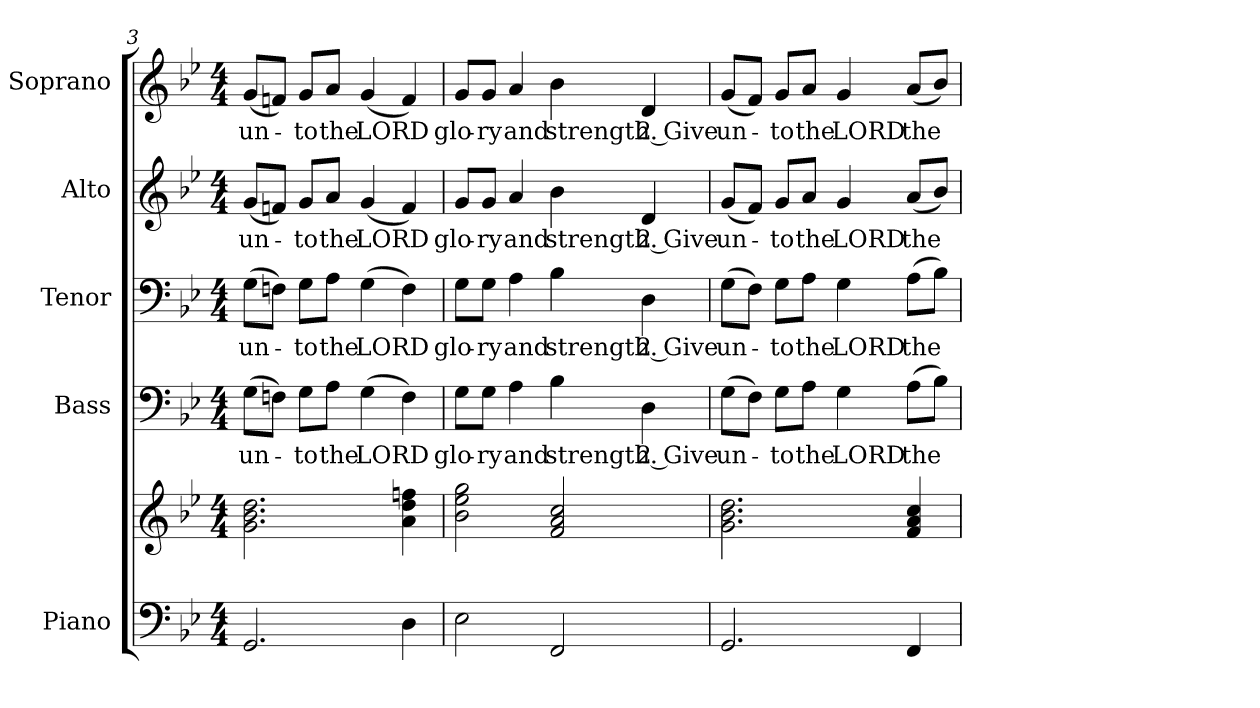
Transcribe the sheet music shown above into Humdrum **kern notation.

**kern	**kern	**kern	**text	**kern	**text	**kern	**text	**kern	**text
*part5	*part5	*part4	*part4	*part3	*part3	*part2	*part2	*part1	*part1
*staff6	*staff5	*staff4	*staff4	*staff3	*staff3	*staff2	*staff2	*staff1	*staff1
*I"Piano	*	*I"Bass	*	*I"Tenor	*	*I"Alto	*	*I"Soprano	*
*I'Pno.	*	*I'B.	*	*I'T.	*	*I'A.	*	*I'S.	*
!!LO:PB:g=z
*clefF4	*clefG2	*clefF4	*	*clefF4	*	*clefG2	*	*clefG2	*
*k[b-e-]	*k[b-e-]	*k[b-e-]	*	*k[b-e-]	*	*k[b-e-]	*	*k[b-e-]	*
*B-:	*B-:	*B-:	*	*B-:	*	*B-:	*	*B-:	*
*M4/4	*M4/4	*M4/4	*	*M4/4	*	*M4/4	*	*M4/4	*
=3	=3	=3	=3	=3	=3	=3	=3	=3	=3
!	!	!	!LO:LY:b:color=#000000	!	!	!	!	!	!
!	!	!	!	!	!LO:LY:b:color=#000000	!	!	!	!
!	!	!	!	!	!	!	!LO:LY:b:color=#000000	!	!
!	!	!	!	!	!	!	!	!	!LO:LY:b:color=#000000
2.GGi/	2.gi\ 2.b-i 2.ddi	(8Gi\L	un-	(8Gi\L	un-	(8gi/L	un-	(8gi/L	un-
.	.	8Fni\J)	.	8Fni\J)	.	8fni/J)	.	8fni/J)	.
!	!	!	!LO:LY:b:color=#000000	!	!	!	!	!	!
!	!	!	!	!	!LO:LY:b:color=#000000	!	!	!	!
!	!	!	!	!	!	!	!LO:LY:b:color=#000000	!	!
!	!	!	!	!	!	!	!	!	!LO:LY:b:color=#000000
.	.	8Gi\L	-to	8Gi\L	-to	8gi/L	-to	8gi/L	-to
!	!	!	!LO:LY:b:color=#000000	!	!	!	!	!	!
!	!	!	!	!	!LO:LY:b:color=#000000	!	!	!	!
!	!	!	!	!	!	!	!LO:LY:b:color=#000000	!	!
!	!	!	!	!	!	!	!	!	!LO:LY:b:color=#000000
.	.	8Ai\J	the	8Ai\J	the	8ai/J	the	8ai/J	the
!	!	!	!LO:LY:b:color=#000000	!	!	!	!	!	!
!	!	!	!	!	!LO:LY:b:color=#000000	!	!	!	!
!	!	!	!	!	!	!	!LO:LY:b:color=#000000	!	!
!	!	!	!	!	!	!	!	!	!LO:LY:b:color=#000000
.	.	(4Gi\	LORD	(4Gi\	LORD	(4gi/	LORD	(4gi/	LORD
4Di\	4ai\ 4ddi 4ffni	4Fi\)	.	4Fi\)	.	4fi/)	.	4fi/)	.
=4	=4	=4	=4	=4	=4	=4	=4	=4	=4
!	!	!	!LO:LY:b:color=#000000	!	!	!	!	!	!
!	!	!	!	!	!LO:LY:b:color=#000000	!	!	!	!
!	!	!	!	!	!	!	!LO:LY:b:color=#000000	!	!
!	!	!	!	!	!	!	!	!	!LO:LY:b:color=#000000
2E-i\	2b-i\ 2ee-i 2ggi	8Gi\L	glo-	8Gi\L	glo-	8gi/L	glo-	8gi/L	glo-
!	!	!	!LO:LY:b:color=#000000	!	!	!	!	!	!
!	!	!	!	!	!LO:LY:b:color=#000000	!	!	!	!
!	!	!	!	!	!	!	!LO:LY:b:color=#000000	!	!
!	!	!	!	!	!	!	!	!	!LO:LY:b:color=#000000
.	.	8Gi\J	-ry	8Gi\J	-ry	8gi/J	-ry	8gi/J	-ry
!	!	!	!LO:LY:b:color=#000000	!	!	!	!	!	!
!	!	!	!	!	!LO:LY:b:color=#000000	!	!	!	!
!	!	!	!	!	!	!	!LO:LY:b:color=#000000	!	!
!	!	!	!	!	!	!	!	!	!LO:LY:b:color=#000000
.	.	4Ai\	and	4Ai\	and	4ai/	and	4ai/	and
!	!	!	!LO:LY:b:color=#000000	!	!	!	!	!	!
!	!	!	!	!	!LO:LY:b:color=#000000	!	!	!	!
!	!	!	!	!	!	!	!LO:LY:b:color=#000000	!	!
!	!	!	!	!	!	!	!	!	!LO:LY:b:color=#000000
2FFi/	2fi/ 2ai 2cci	4B-i\	strength.	4B-i\	strength.	4b-i\	strength.	4b-i\	strength.
!	!	!	!LO:LY:b:color=#000000	!	!	!	!	!	!
!	!	!	!	!	!LO:LY:b:color=#000000	!	!	!	!
!	!	!	!	!	!	!	!LO:LY:b:color=#000000	!	!
!	!	!	!	!	!	!	!	!	!LO:LY:b:color=#000000
.	.	4Di\	2 Give	4Di\	2 Give	4di/	2 Give	4di/	2 Give
!!LO:PB:g=z
=5	=5	=5	=5	=5	=5	=5	=5	=5	=5
!	!	!	!LO:LY:b:color=#000000	!	!	!	!	!	!
!	!	!	!	!	!LO:LY:b:color=#000000	!	!	!	!
!	!	!	!	!	!	!	!LO:LY:b:color=#000000	!	!
!	!	!	!	!	!	!	!	!	!LO:LY:b:color=#000000
2.GGi/	2.gi\ 2.b-i 2.ddi	(8Gi\L	un-	(8Gi\L	un-	(8gi/L	un-	(8gi/L	un-
.	.	8Fi\J)	.	8Fi\J)	.	8fi/J)	.	8fi/J)	.
!	!	!	!LO:LY:b:color=#000000	!	!	!	!	!	!
!	!	!	!	!	!LO:LY:b:color=#000000	!	!	!	!
!	!	!	!	!	!	!	!LO:LY:b:color=#000000	!	!
!	!	!	!	!	!	!	!	!	!LO:LY:b:color=#000000
.	.	8Gi\L	-to	8Gi\L	-to	8gi/L	-to	8gi/L	-to
!	!	!	!LO:LY:b:color=#000000	!	!	!	!	!	!
!	!	!	!	!	!LO:LY:b:color=#000000	!	!	!	!
!	!	!	!	!	!	!	!LO:LY:b:color=#000000	!	!
!	!	!	!	!	!	!	!	!	!LO:LY:b:color=#000000
.	.	8Ai\J	the	8Ai\J	the	8ai/J	the	8ai/J	the
!	!	!	!LO:LY:b:color=#000000	!	!	!	!	!	!
!	!	!	!	!	!LO:LY:b:color=#000000	!	!	!	!
!	!	!	!	!	!	!	!LO:LY:b:color=#000000	!	!
!	!	!	!	!	!	!	!	!	!LO:LY:b:color=#000000
.	.	4Gi\	LORD	4Gi\	LORD	4gi/	LORD	4gi/	LORD
!	!	!	!LO:LY:b:color=#000000	!	!	!	!	!	!
!	!	!	!	!	!LO:LY:b:color=#000000	!	!	!	!
!	!	!	!	!	!	!	!LO:LY:b:color=#000000	!	!
!	!	!	!	!	!	!	!	!	!LO:LY:b:color=#000000
4FFi/	4fi/ 4ai 4cci	(8Ai\L	the	(8Ai\L	the	(8ai/L	the	(8ai/L	the
.	.	8B-i\J)	.	8B-i\J)	.	8b-i/J)	.	8b-i/J)	.
=	=	=	=	=	=	=	=	=	=
*-	*-	*-	*-	*-	*-	*-	*-	*-	*-
